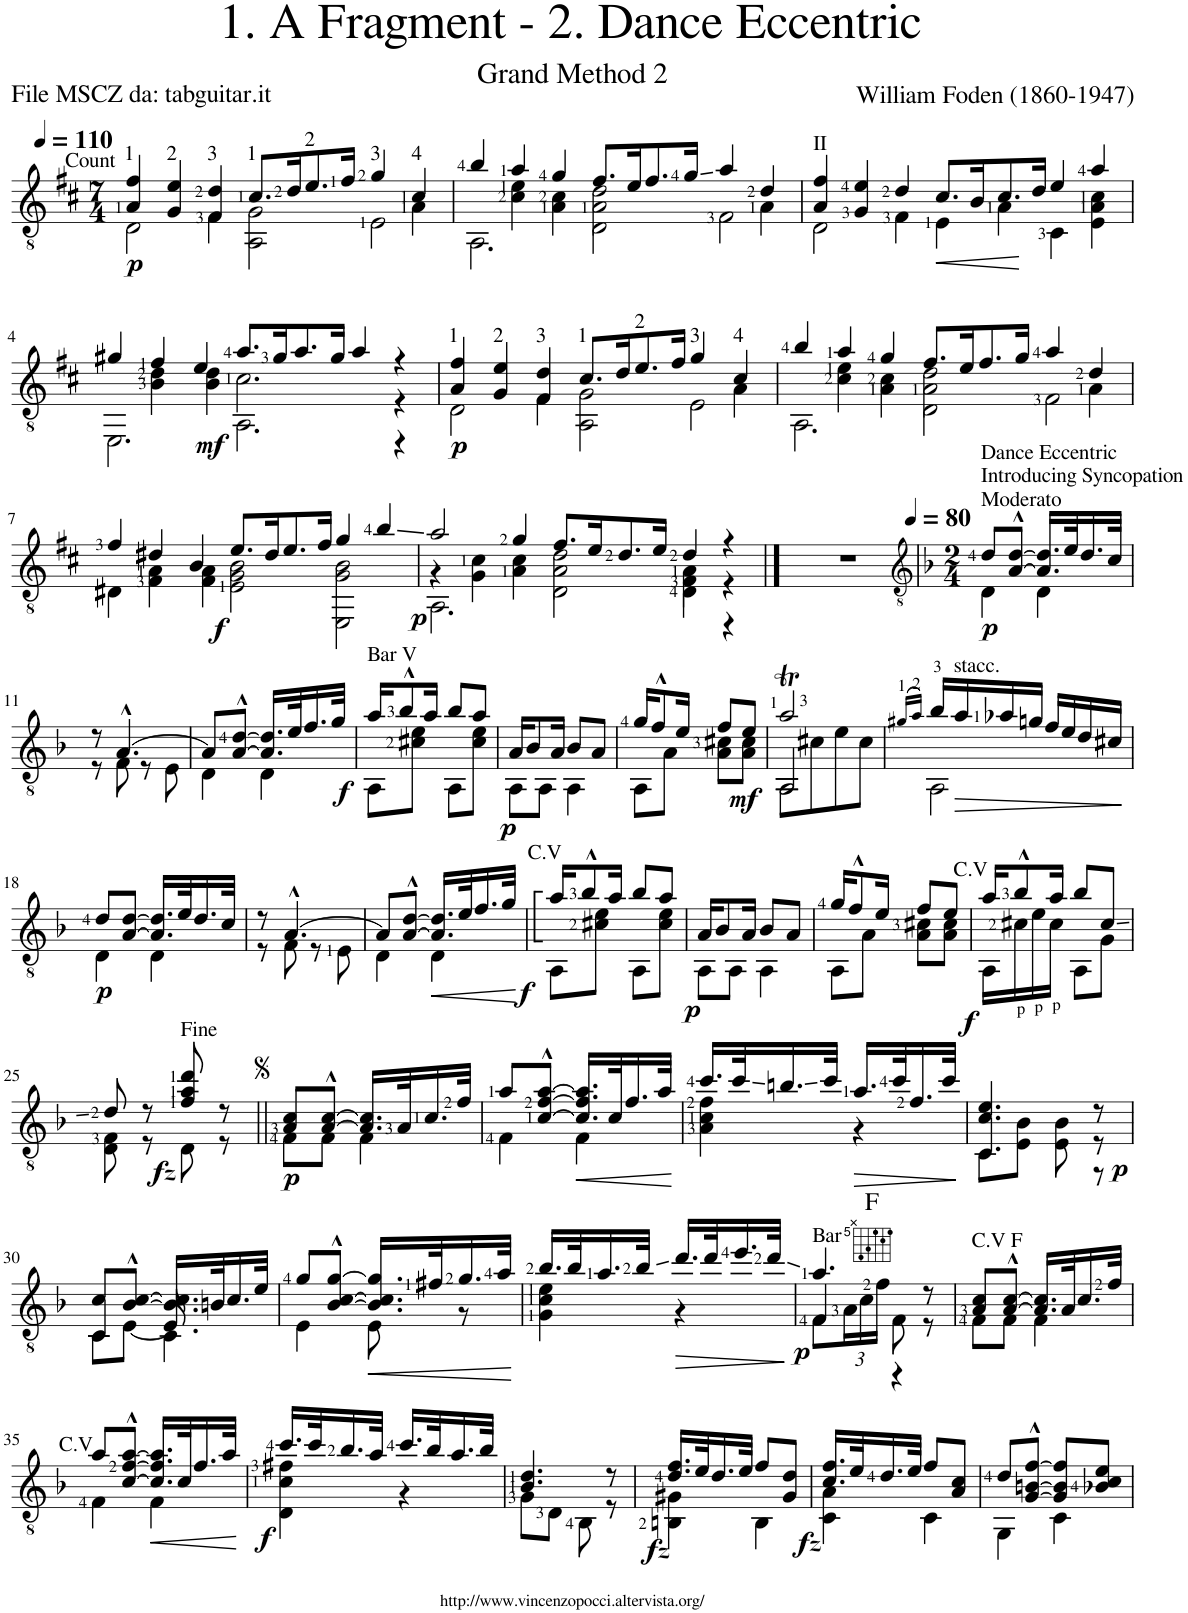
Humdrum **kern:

**kern	**dynam	**harte
*part1	*part1	*part1
*staff1	*staff1	*
*I"Guitar	*	*
*I'Guit.	*	*
*clefGv2	*	*
*k[f#c#]	*	*
*M7/4	*	*
*MM110	*	*
=1	=1	=1
*^	*	*
*	*^	*	*
!LO:TX:a:t=1	!	!	!	!
!LO:TX:a:t=Count	!	!	!	!
!	!	!	!LO:DY:b	!
4A/ 4f#/	2D\	1.ryy	p	.
!LO:TX:a:t=2	!	!	!	!
4G/ 4e/	.	.	.	.
!LO:TX:a:t=3	!	!	!	!
4F#/ 4d/	4F#\	.	.	.
!LO:TX:a:t=1	!	!	!	!
8.c#/L	2AA\ 2G\	.	.	.
16d/K	.	.	.	.
!LO:TX:a:t=2	!	!	!	!
8.e/	.	.	.	.
16f#/Jk	.	.	.	.
!LO:TX:a:t=3	!	!	!	!
4g/	2E\	.	.	.
!LO:TX:a:t=4	!	!	!	!
4c#/	.	4A\	.	.
=2	=2	=2	=2	=2
4b/	4ryy	2.AA\	.	.
4a/	4c#\ 4e\	.	.	.
4g/	4A\ 4c#\	.	.	.
8.f#/L	2A\ 2d\	2D\	.	.
16e/K	.	.	.	.
8.f#/	.	.	.	.
16g/Jk	.	.	.	.
4a/	2F#\	4ryy	.	.
4d/	.	4A\	.	.
=3	=3	=3	=3	=3
!LO:TX:a:t=II	!	!	!	!
*	*v	*v	*	*
4A/ 4f#/	2D\	.	.
4G/ 4e/	.	.	.
4d/	4F#\	.	.
!	!	!LO:HP:b	!
8.c#/L	4E\	<	.
16B/K	.	.	.
8.c#/	4A\	.	.
16d/Jk	.	.	.
4e/	4C#\	.	.
4a/	4E\ 4A\ 4c#\	.	.
*v	*v	*	*
.	[	.
!!LO:LB:g=z
=4	=4	=4
*^	*	*
*	*^	*	*
4g#X/	4ryy	2.EE\	.	.
4f#/	4B\ 4d\	.	.	.
4e/	4B\ 4d\	.	.	.
!	!	!	!LO:DY:b	!
8.a/L	2.c#\	2.AA\	mf	.
16g#/K	.	.	.	.
8.a/	.	.	.	.
16g#/Jk	.	.	.	.
4a/	.	.	.	.
4r	4r	4r	.	.
=5	=5	=5	=5	=5
!LO:TX:a:t=1	!	!	!	!
!	!	!	!LO:DY:b	!
4A/ 4f#/	2D\	1.ryy	p	.
!LO:TX:a:t=2	!	!	!	!
4G/ 4e/	.	.	.	.
!LO:TX:a:t=3	!	!	!	!
4F#/ 4d/	4F#\	.	.	.
!LO:TX:a:t=1	!	!	!	!
8.c#/L	2AA\ 2G\	.	.	.
16d/K	.	.	.	.
!LO:TX:a:t=2	!	!	!	!
8.e/	.	.	.	.
16f#/Jk	.	.	.	.
!LO:TX:a:t=3	!	!	!	!
4g/	2E\	.	.	.
!LO:TX:a:t=4	!	!	!	!
4c#/	.	4A\	.	.
=6	=6	=6	=6	=6
4b/	4ryy	2.AA\	.	.
4a/	4c#\ 4e\	.	.	.
4g/	4A\ 4c#\	.	.	.
8.f#/L	2A\ 2d\	2D\	.	.
16e/K	.	.	.	.
8.f#/	.	.	.	.
16g/Jk	.	.	.	.
4a/	2F#\	4ryy	.	.
4d/	.	4A\	.	.
*	*v	*v	*	*
!!LO:LB:g=z
=7	=7	=7	=7
4f#/	4D#X\	.	.
4d#X/	4F#\ 4A\	.	.
4B/	4F#\ 4A\	.	.
!	!	!LO:DY:b	!
8.e/L	2E\ 2G\ 2B\	f	.
16d#/K	.	.	.
8.e/	.	.	.
16f#/Jk	.	.	.
4g/	2EE\ 2G\ 2B\	.	.
!	!	!LO:DY:b	!
4b/	.	p	.
=8	=8	=8	=8
*	*^	*	*
2a/	4r	2.AA\	.	.
.	4G\ 4c#\	.	.	.
4g/	4A\ 4c#\	.	.	.
8.f#/L	2A\ 2d\	2D\	.	.
16e/K	.	.	.	.
8.d/	.	.	.	.
16e/Jk	.	.	.	.
4d/	4F#\ 4A\	4D\	.	.
4r	4r	4r	.	.
*v	*v	*v	*	*
==9	==9	==9
1..r	.	.
=10	=10	=10
*clefGv2	*	*
*k[b-]	*	*
*M2/4	*	*
*MM80	*	*
*^	*	*
!LO:TX:a:t=Dance Eccentric	!	!	!
!LO:TX:a:t=Introducing Syncopation	!	!	!
!LO:TX:a:t=Moderato	!	!	!
!	!	!LO:DY:b	!
8d/L	4D\	p	.
[8A/^^ [8d/^^J	.	.	.
16.A/] 16.d/]LL	4D\	.	.
32e/K	.	.	.
16.d/	.	.	.
32c/JJk	.	.	.
!!LO:LB:g=z	!!
=11	=11	=11	=11
8r	8r	.	.
[4.A^^/	8F\	.	.
.	8r	.	.
.	8E\	.	.
=12	=12	=12	=12
8A/L]	4D\	.	.
[8A/^^ [8d/^^J	.	.	.
16.A/] 16.d/]LL	4D\	.	.
32e/K	.	.	.
16.f/	.	.	.
!	!	!LO:DY:b	!
32g/JJk	.	f	.
=13	=13	=13	=13
!LO:TX:a:t=Bar V	!	!	!
16a/KL	8AA\L	.	.
8b-^^/	.	.	.
.	8c#X\ 8e\J	.	.
16a/Jk	.	.	.
8b-/L	8AA\L	.	.
!	!	!LO:DY:b	!
8a/J	8c#\ 8e\J	p	.
=14	=14	=14	=14
16A/KL	8AA\L	.	.
8B-/	.	.	.
.	8AA\J	.	.
16A/Jk	.	.	.
8B-/L	4AA\	.	.
8A/J	.	.	.
=15	=15	=15	=15
16g/KL	8AA\L	.	.
8f^^/	.	.	.
.	8A\J	.	.
16e/Jk	.	.	.
8f/L	8A\ 8c#X\L	.	.
8e/J	8A\ 8c#\J	.	.
=16	=16	=16	=16
!	!LO:N:head=open	!LO:DY:b	!
*	*^	*	*
2at/	8AA\L	2AA/	mf	.
.	8c#X\	.	.	.
.	8e\	.	.	.
.	8c#\J	.	.	.
*v	*v	*v	*	*
=17	=17	=17
(16qg#X/LL	.	.
16qa/JJ)	.	.
*^	*	*
16b-/LL	2AA\	.	.
!LO:TX:a:t=stacc.	!	!	!
!	!	!LO:HP:b	!
16a/	.	>	.
16a-X/	.	.	.
16gn/JJ	.	.	.
16f/LL	.	.	.
16e/	.	.	.
16d/	.	.	.
16c#X/JJ	.	.	.
*v	*v	*	*
.	]	.
!!LO:LB:g=z
=18	=18	=18
*^	*	*
!	!	!LO:DY:b	!
8d/L	4D\	p	.
[8A/ [8d/J	.	.	.
16.A/] 16.d/]LL	4D\	.	.
32e/K	.	.	.
16.d/	.	.	.
32c/JJk	.	.	.
=19	=19	=19	=19
8r	8r	.	.
[4.A^^/	8F\	.	.
.	8r	.	.
.	8E\	.	.
=20	=20	=20	=20
8A/L]	4D\	.	.
[8A/^^ [8d/^^J	.	.	.
!	!	!LO:HP:b	!
16.A/] 16.d/]LL	4D\	<	.
32e/K	.	.	.
16.f/	.	.	.
!	!	!LO:DY:b	!
32g/JJk	.	f	.
*v	*v	*	*
.	[	.
=21	=21	=21
*^	*	*
!LO:TX:a:t=C.V	!	!	!
16a/KL	8AA\L	.	.
8b-^^/	.	.	.
.	8c#X\ 8e\J	.	.
16a/Jk	.	.	.
8b-/L	8AA\L	.	.
!	!	!LO:DY:b	!
8a/J	8c#\ 8e\J	p	.
=22	=22	=22	=22
16A/KL	8AA\L	.	.
8B-/	.	.	.
.	8AA\J	.	.
16A/Jk	.	.	.
8B-/L	4AA\	.	.
8A/J	.	.	.
=23	=23	=23	=23
16g/KL	8AA\L	.	.
8f^^/	.	.	.
.	8A\J	.	.
16e/Jk	.	.	.
8f/L	8A\ 8c#X\L	.	.
!	!	!LO:DY:b	!
8e/J	8A\ 8c#\J	f	.
=24	=24	=24	=24
!LO:TX:a:t=C.V	!	!	!
16a/KL	16AA\LL	.	.
8b-^^/	16c#X\	.	.
.	16e\	.	.
16a/Jk	16c#\JJ	.	.
8b-/L	8AA\L	.	.
8c#/J	8G\J	.	.
!!LO:LB:g=z	!!
=25	=25	=25	=25
8d/	8D\ 8F\	.	.
8r	8r	.	.
!	!	!LO:DY:b	!
8f/ 8a/ 8dd/	8D\	fz	.
8r	8r	.	.
=26||	=26||	=26||	=26||
!	!	!LO:DY:b	!
8A/ 8c/L	8F\L	p	.
[8A/^^ [8c/^^J	8F\J	.	.
16.A/] 16.c/]LL	4F\	.	.
32A/K	.	.	.
16.c/	.	.	.
32f/JJk	.	.	.
=27	=27	=27	=27
8a/L	4F\	.	.
[8c/^^ [8f/^^ [8a/^^J	.	.	.
!	!	!LO:HP:b	!
16.c/] 16.f/] 16.a/]LL	4F\	<	.
32c/K	.	.	.
16.f/	.	.	.
32a/JJk	.	.	.
*v	*v	*	*
.	[	.
=28	=28	=28
*^	*	*
16.cc/LL	4A\ 4c\ 4f\	.	.
32cc/K	.	.	.
16.bn/	.	.	.
32cc/JJk	.	.	.
!	!	!LO:HP:b	!
16.a/LL	4r	>	.
32cc/K	.	.	.
16.f/	.	.	.
32cc/JJk	.	.	.
*v	*v	*	*
.	]	.
=29	=29	=29
*^	*	*
*	*^	*	*
4.c/ 4.e/	8C\L	4.C/	.	.
.	8E\ 8B-\J	.	.	.
.	8E\ 8B-\	.	.	.
!	!	!	!LO:DY:b	!
8r	8r	8r	p	.
!!LO:LB:g=z	!!	!!
=30	=30	=30	=30	=30
8c/L	8C\L	4C/	.	.
[8B-/^^ [8c/^^J	[8E\J	.	.	.
16.B-/] 16.c/]LL	16.E/]	4C\	.	.
32Bn/K	8ryy	.	.	.
16.c/	.	.	.	.
32e/JJk	32ryy	.	.	.
*	*v	*v	*	*
=31	=31	=31	=31
8g/L	4E\	.	.
[8B-/^^ [8c/^^ [8g/^^J	.	.	.
!	!	!LO:HP:b	!
16.B-/] 16.c/] 16.g/]LL	8E\	<	.
32f#X/K	.	.	.
16.g/	8r	.	.
32a/JJk	.	.	.
*v	*v	*	*
.	[	.
=32	=32	=32
*^	*	*
16.b-/LL	4G\ 4c\ 4e\	.	.
32b-/K	.	.	.
16.a/	.	.	.
32b-/JJk	.	.	.
!	!	!LO:HP:b	!
16.dd/LL	4r	>	.
32dd/K	.	.	.
16.ee/	.	.	.
32dd/JJk	.	.	.
*v	*v	*	*
.	]	.
=33	=33	=33
*^	*	*
*	*^	*	*
!LO:TX:a:t=Bar	!	!	!	!
!	!	!	!LO:DY:b	!
4.a/	8F\L	4F/	p	F:maj
*	*Xbrackettup	*	*	*
.	24A\L	.	.	.
.	24c\	.	.	.
.	24f\JJ	.	.	.
.	8F\	4r	.	.
8r	8r	.	.	.
*	*v	*v	*	*
=34	=34	=34	=34
!LO:TX:a:t=C.V F	!	!	!
8A/ 8c/L	8F\L	.	.
[8A/^^ [8c/^^J	8F\J	.	.
16.A/] 16.c/]LL	4F\	.	.
32A/K	.	.	.
16.c/	.	.	.
32f/JJk	.	.	.
!!LO:LB:g=z	!!
=35	=35	=35	=35
!LO:TX:a:t=C.V	!	!	!
8a/L	4F\	.	.
[8c/^^ [8f/^^ [8a/^^J	.	.	.
!	!	!LO:HP:b	!
16.c/] 16.f/] 16.a/]LL	4F\	<	.
32c/K	.	.	.
16.f/	.	.	.
32a/JJk	.	.	.
*v	*v	*	*
.	[	.
=36	=36	=36
*^	*	*
!	!	!LO:DY:b	!
16.cc/LL	4D\ 4c\ 4f#X\	f	.
32cc/K	.	.	.
16.b-/	.	.	.
32a/JJk	.	.	.
16.cc/LL	4r	.	.
32b-/K	.	.	.
16.a/	.	.	.
32b-/JJk	.	.	.
=37	=37	=37	=37
4.B-/ 4.d/	8G\L	.	.
.	8D\J	.	.
.	8BB-\	.	.
8r	8r	.	.
=38	=38	=38	=38
!	!	!LO:DY:b	!
16.d/ 16.f/LL	4BBn\ 4G#X\	fz	.
32e/K	.	.	.
16.d/	.	.	.
32e/JJk	.	.	.
8f/L	4BB\	.	.
8G#/ 8d/J	.	.	.
=39	=39	=39	=39
!	!	!LO:DY:b	!
16.c/ 16.f/LL	4C\ 4A\	fz	.
32e/K	.	.	.
16.d/	.	.	.
32e/JJk	.	.	.
8f/L	4C\	.	.
8A/ 8c/J	.	.	.
=40	=40	=40	=40
8d/L	4GG\	.	.
[8G/^^ [8Bn/^^ [8f/^^J	.	.	.
8G/] 8B/] 8f/]L	4C\	.	.
8B-X/ 8c/ 8e/J	.	.	.
*v	*v	*	*
=	=	=
*-	*-	*-
